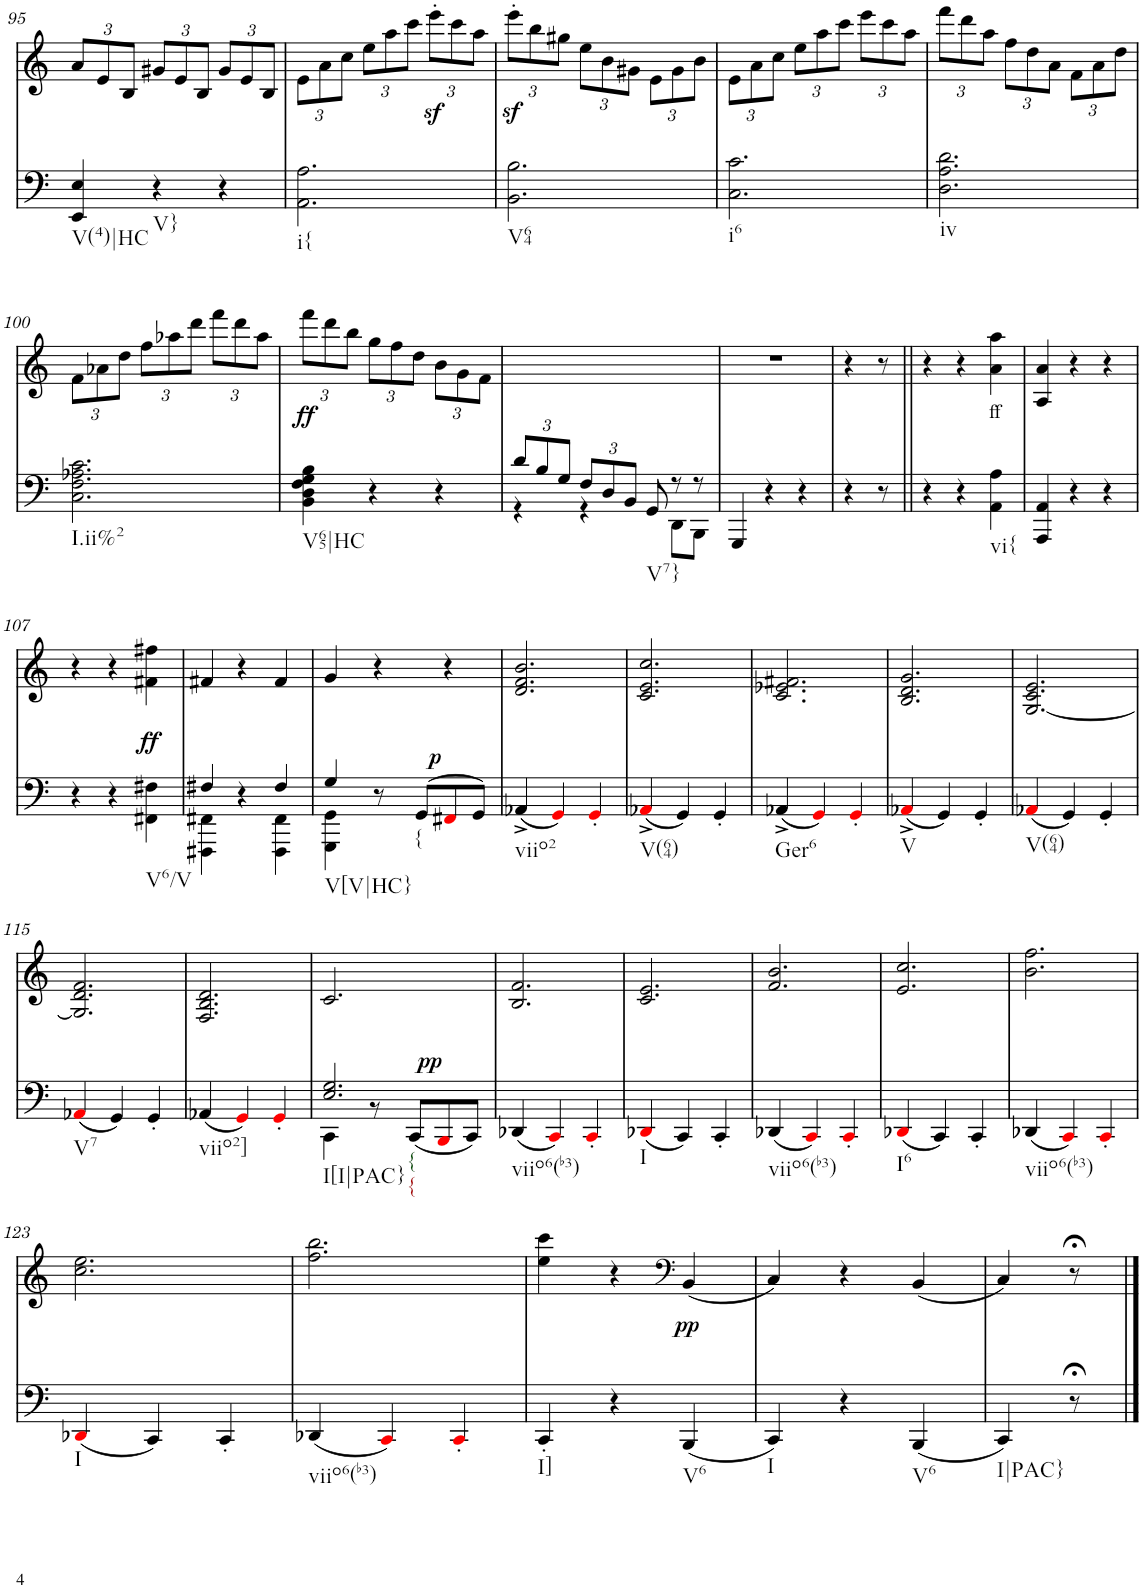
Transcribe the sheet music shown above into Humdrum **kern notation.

**kern	**dynam	**kern	**text	**dynam
*part2	*part2	*part1	*part1	*part1
*staff2	*staff2	*staff1	*staff1	*staff1
*I"piano	*	*I"piano	*	*
*I'Pno	*	*I'Pno	*	*
!!LO:PB:g=z
*clefF4	*	*clefG2	*	*
*k[]	*	*k[]	*	*
*M3/4	*	*M3/4	*	*
*	*	*Xbrackettup	*	*
=95	=95	=95	=95	=95
!LO:TX:b:t=V(4)|HC	!	!	!	!
4EE/ 4E/	.	12a/L	.	.
.	.	12e/	.	.
.	.	12B/J	.	.
!LO:TX:b:t=V}	!	!	!	!
4r	.	12g#X/L	.	.
.	.	12e/	.	.
.	.	12B/J	.	.
4r	.	12g#/L	.	.
.	.	12e/	.	.
.	.	12B/J	.	.
=96	=96	=96	=96	=96
!LO:TX:b:t=i{	!	!	!	!
2.AA\ 2.A\	.	12e\L	.	.
.	.	12a\	.	.
.	.	12cc\J	.	.
.	.	12ee\L	.	.
.	.	12aa\	.	.
.	.	12ccc\J	.	.
.	.	12eeez<'\L	.	.
.	.	12ccc\	.	.
.	.	12aa\J	.	.
=97	=97	=97	=97	=97
!LO:TX:b:t=V64	!	!	!	!
2.BB\ 2.B\	.	12eeez<'\L	.	.
.	.	12bb\	.	.
.	.	12gg#X\J	.	.
.	.	12ee\L	.	.
.	.	12b\	.	.
.	.	12g#X\J	.	.
.	.	12e\L	.	.
.	.	12g#\	.	.
.	.	12b\J	.	.
=98	=98	=98	=98	=98
!LO:TX:b:t=i6	!	!	!	!
2.C\ 2.c\	.	12e\L	.	.
.	.	12a\	.	.
.	.	12cc\J	.	.
.	.	12ee\L	.	.
.	.	12aa\	.	.
.	.	12ccc\J	.	.
.	.	12eee\L	.	.
.	.	12ccc\	.	.
.	.	12aa\J	.	.
=99	=99	=99	=99	=99
!LO:TX:b:t=iv	!	!	!	!
2.D\ 2.A\ 2.d\	.	12fff\L	.	.
.	.	12ddd\	.	.
.	.	12aa\J	.	.
.	.	12ff\L	.	.
.	.	12dd\	.	.
.	.	12a\J	.	.
.	.	12f\L	.	.
.	.	12a\	.	.
.	.	12dd\J	.	.
!!LO:LB:g=z
=100	=100	=100	=100	=100
!LO:TX:b:t=I.ii%2	!	!	!	!
2.C\ 2.F\ 2.A-X\ 2.c\	.	12f\L	.	.
.	.	12a-X\	.	.
.	.	12dd\J	.	.
.	.	12ff\L	.	.
.	.	12aa-X\	.	.
.	.	12ddd\J	.	.
.	.	12fff\L	.	.
.	.	12ddd\	.	.
.	.	12aa-\J	.	.
=101	=101	=101	=101	=101
!LO:TX:b:t=V65|HC	!	!	!	!
!	!	!	!	!LO:DY:b
4BB\ 4D\ 4F\ 4G\ 4B\	.	12fff\L	.	ff
.	.	12ddd\	.	.
.	.	12bb\J	.	.
4r	.	12gg\L	.	.
.	.	12ff\	.	.
.	.	12dd\J	.	.
4r	.	12b\L	.	.
.	.	12g\	.	.
.	.	12f\J	.	.
=102	=102	=102	=102	=102
*Xbrackettup	*	*	*	*
*^	*	*	*	*
12d/L	4r	.	2.ryy	.	.
12B/	.	.	.	.	.
12G/J	.	.	.	.	.
12F/L	4r	.	.	.	.
12D/	.	.	.	.	.
12BB/J	.	.	.	.	.
*brackettup	*	*	*	*	*
!LO:TX:b:t=V7}	!	!	!	!	!
12GG/	12ryy	.	.	.	.
12r	12DD\L	.	.	.	.
12r	12BBB\J	.	.	.	.
*v	*v	*	*	*	*
=103	=103	=103	=103	=103
4GGG/	.	2.r	.	.
4r	.	.	.	.
4r	.	.	.	.
=104	=104	=104	=104	=104
4r	.	4r	.	.
8r	.	8r	.	.
=105||	=105||	=105||	=105||	=105||
4r	.	4r	.	.
4r	.	4r	.	.
!LO:TX:b:t=vi{	!	!	!	!
!	!	!	!LO:LY:b	!
4AA\ 4A\	.	4a\ 4aa\	ff	.
=106	=106	=106	=106	=106
4AAA/ 4AA/	.	4A/ 4a/	.	.
4r	.	4r	.	.
4r	.	4r	.	.
!!LO:LB:g=z
=107	=107	=107	=107	=107
4r	.	4r	.	.
4r	.	4r	.	.
!LO:TX:b:t=V6/V	!	!	!	!
!	!LO:DY:a	!	!	!
4FF#X\ 4F#X\	ff	4f#X\ 4ff#X\	.	.
=108	=108	=108	=108	=108
*^	*	*	*	*
4F#X/	4FFF#X\ 4FF#X\	.	4f#X/	.	.
4r	4ryy	.	4r	.	.
4F#/	4FFF#\ 4FF#\	.	4f#/	.	.
=109	=109	=109	=109	=109	=109
!LO:TX:b:t=V[V|HC}	!	!	!	!	!
4G/	4GGG\ 4GG\	.	4g/	.	.
8r	2ryy	.	4r	.	.
!LO:TX:b:t={	!	!	!	!	!
!	!	!LO:DY:a	!	!	!
(>8GG/L	.	p	.	.	.
8FF#Xi/	.	.	4r	.	.
8GG/J)	.	.	.	.	.
*v	*v	*	*	*	*
=110	=110	=110	=110	=110
!LO:TX:b:t=viio2	!	!	!	!
(4AA-X^/	.	2.d/ 2.f/ 2.b/	.	.
4GGi/)	.	.	.	.
4GG'i/	.	.	.	.
=111	=111	=111	=111	=111
!LO:TX:b:t=V(64)	!	!	!	!
(4AA-X^i/	.	2.c/ 2.e/ 2.cc/	.	.
4GG/)	.	.	.	.
4GG'/	.	.	.	.
=112	=112	=112	=112	=112
!LO:TX:b:t=Ger6	!	!	!	!
(4AA-X^/	.	2.c/ 2.e-X/ 2.f#X/	.	.
4GGi/)	.	.	.	.
4GG'i/	.	.	.	.
=113	=113	=113	=113	=113
!LO:TX:b:t=V	!	!	!	!
(4AA-X^i/	.	2.B/ 2.d/ 2.g/	.	.
4GG/)	.	.	.	.
4GG'/	.	.	.	.
=114	=114	=114	=114	=114
!LO:TX:b:t=V(64)	!	!	!	!
(4AA-Xi/	.	[2.G/ 2.c/ 2.e/	.	.
4GG/)	.	.	.	.
4GG'/	.	.	.	.
!!LO:LB:g=z
=115	=115	=115	=115	=115
!LO:TX:b:t=V7	!	!	!	!
(4AA-Xi/	.	2.G/] 2.d/ 2.f/	.	.
4GG/)	.	.	.	.
4GG'/	.	.	.	.
=116	=116	=116	=116	=116
!LO:TX:b:t=viio2]	!	!	!	!
(4AA-X/	.	2.F/ 2.B/ 2.d/	.	.
4GGi/)	.	.	.	.
4GG'i/	.	.	.	.
=117	=117	=117	=117	=117
*^	*	*	*	*
!LO:TX:b:t=I[I|PAC}	!	!	!	!	!
!LO:TX:b:t={	!	!	!	!	!
2.E/ 2.G/	4CC\	.	2.c/	.	.
.	8r	.	.	.	.
!	!LO:TX:b:t={	!	!	!	!
!	!	!LO:DY:a	!	!	!
.	(8CC/L	pp	.	.	.
.	8BBBi/	.	.	.	.
.	8CC/J)	.	.	.	.
=118	=118	=118	=118	=118	=118
!LO:TX:b:t=viio6(b3)	!	!	!	!	!
*v	*v	*	*	*	*
(4DD-X/	.	2.B/ 2.f/	.	.
4CCi/)	.	.	.	.
4CC'i/	.	.	.	.
=119	=119	=119	=119	=119
!LO:TX:b:t=I	!	!	!	!
(4DD-Xi/	.	2.c/ 2.e/	.	.
4CC/)	.	.	.	.
4CC'/	.	.	.	.
=120	=120	=120	=120	=120
!LO:TX:b:t=viio6(b3)	!	!	!	!
(4DD-X/	.	2.f/ 2.b/	.	.
4CCi/)	.	.	.	.
4CC'i/	.	.	.	.
=121	=121	=121	=121	=121
!LO:TX:b:t=I6	!	!	!	!
(4DD-Xi/	.	2.e/ 2.cc/	.	.
4CC/)	.	.	.	.
4CC'/	.	.	.	.
=122	=122	=122	=122	=122
!LO:TX:b:t=viio6(b3)	!	!	!	!
(4DD-X/	.	2.b\ 2.ff\	.	.
4CCi/)	.	.	.	.
4CC'i/	.	.	.	.
!!LO:LB:g=z
=123	=123	=123	=123	=123
!LO:TX:b:t=I	!	!	!	!
(4DD-Xi/	.	2.cc\ 2.ee\	.	.
4CC/)	.	.	.	.
4CC'/	.	.	.	.
=124	=124	=124	=124	=124
!LO:TX:b:t=viio6(b3)	!	!	!	!
(4DD-X/	.	2.ff\ 2.bb\	.	.
4CCi/)	.	.	.	.
4CC'i/	.	.	.	.
=125	=125	=125	=125	=125
!LO:TX:b:t=I]	!	!	!	!
4CC'/	.	4ee\ 4ccc\	.	.
4r	.	4r	.	.
*	*	*clefF4	*	*
!LO:TX:b:t=V6	!	!	!	!
!	!	!	!	!LO:DY:b
(4BBB/	.	(4BB/	.	pp
=126	=126	=126	=126	=126
!LO:TX:b:t=I	!	!	!	!
4CC/)	.	4C/)	.	.
4r	.	4r	.	.
!LO:TX:b:t=V6	!	!	!	!
(4BBB/	.	(4BB/	.	.
=127	=127	=127	=127	=127
!LO:TX:b:t=I|PAC}	!	!	!	!
4CC/)	.	4C/)	.	.
8r;<	.	8r;<	.	.
==	==	==	==	==
*-	*-	*-	*-	*-
